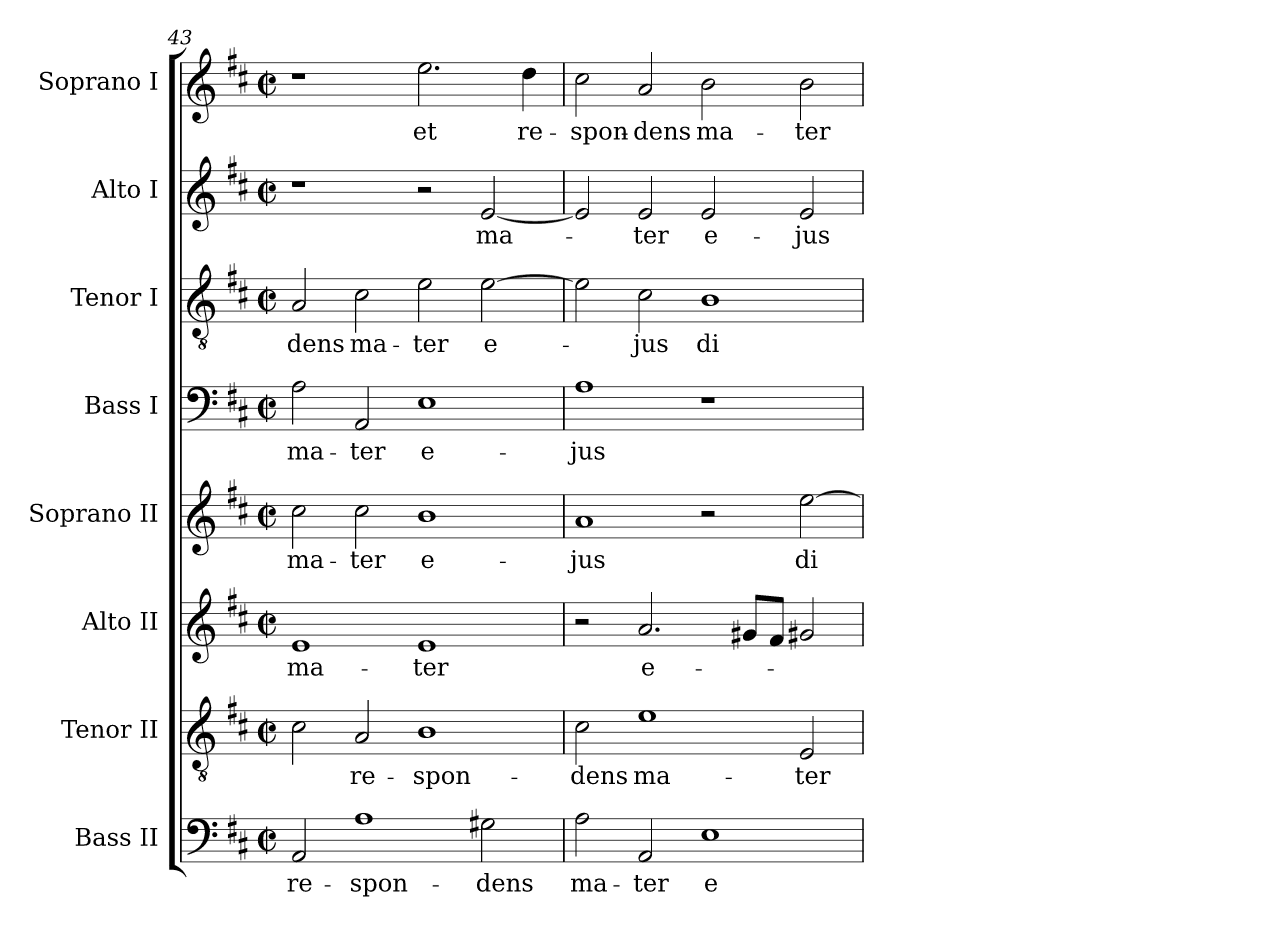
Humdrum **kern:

**kern	**text	**kern	**text	**kern	**text	**kern	**text	**kern	**text	**kern	**text	**kern	**text	**kern	**text
*part8	*part8	*part7	*part7	*part6	*part6	*part5	*part5	*part4	*part4	*part3	*part3	*part2	*part2	*part1	*part1
*staff8	*staff8	*staff7	*staff7	*staff6	*staff6	*staff5	*staff5	*staff4	*staff4	*staff3	*staff3	*staff2	*staff2	*staff1	*staff1
*I"Bass II	*	*I"Tenor II	*	*I"Alto II	*	*I"Soprano II	*	*I"Bass I	*	*I"Tenor I	*	*I"Alto I	*	*I"Soprano I	*
*I'B. II	*	*	*	*	*	*	*	*	*	*	*	*	*	*	*
*clefF4	*	*clefGv2	*	*clefG2	*	*clefG2	*	*clefF4	*	*clefGv2	*	*clefG2	*	*clefG2	*
*	*	*	*	*	*	*	*	*ITrd7c12	*	*	*	*ITrd7c12	*	*	*
*k[f#c#]	*	*k[f#c#]	*	*k[f#c#]	*	*k[f#c#]	*	*k[f#c#]	*	*k[f#c#]	*	*k[f#c#]	*	*k[f#c#]	*
*D:	*	*D:	*	*D:	*	*D:	*	*D:	*	*D:	*	*D:	*	*D:	*
*M2/2	*	*M2/2	*	*M2/2	*	*M2/2	*	*M2/2	*	*M2/2	*	*M2/2	*	*M2/2	*
*met(c|)	*	*met(c|)	*	*met(c|)	*	*met(c|)	*	*met(c|)	*	*met(c|)	*	*met(c|)	*	*met(c|)	*
=43	=43	=43	=43	=43	=43	=43	=43	=43	=43	=43	=43	=43	=43	=43	=43
!	!LO:LY:b:color=#000000	!	!	!	!	!	!	!	!	!	!	!	!	!	!
!	!	!	!	!	!LO:LY:b:color=#000000	!	!	!	!	!	!	!	!	!	!
!	!	!	!	!	!	!	!LO:LY:b:color=#000000	!	!	!	!	!	!	!	!
!	!	!	!	!	!	!	!	!	!LO:LY:b:color=#000000	!	!	!	!	!	!
!	!	!	!	!	!	!	!	!	!	!	!LO:LY:b:color=#000000	!	!	!	!
2AAi/	re-	2c#i\	.	1ei	ma-	2cc#i\	ma-	2AAi\	ma-	2Ai/	-dens	1r	.	1r	.
!	!LO:LY:b:color=#000000	!	!	!	!	!	!	!	!	!	!	!	!	!	!
!	!	!	!LO:LY:b:color=#000000	!	!	!	!	!	!	!	!	!	!	!	!
!	!	!	!	!	!	!	!LO:LY:b:color=#000000	!	!	!	!	!	!	!	!
!	!	!	!	!	!	!	!	!	!LO:LY:b:color=#000000	!	!	!	!	!	!
!	!	!	!	!	!	!	!	!	!	!	!LO:LY:b:color=#000000	!	!	!	!
1Ai	-spon-	2Ai/	re-	.	.	2cc#i\	-ter	2AAAi/	-ter	2c#i\	ma-	.	.	.	.
!	!	!	!LO:LY:b:color=#000000	!	!	!	!	!	!	!	!	!	!	!	!
!	!	!	!	!	!LO:LY:b:color=#000000	!	!	!	!	!	!	!	!	!	!
!	!	!	!	!	!	!	!LO:LY:b:color=#000000	!	!	!	!	!	!	!	!
!	!	!	!	!	!	!	!	!	!LO:LY:b:color=#000000	!	!	!	!	!	!
!	!	!	!	!	!	!	!	!	!	!	!LO:LY:b:color=#000000	!	!	!	!
!	!	!	!	!	!	!	!	!	!	!	!	!	!	!	!LO:LY:b:color=#000000
.	.	1Bi	-spon-	1ei	-ter	1bi	e-	1EEi	e-	2ei\	-ter	2r	.	2.eei\	et
!	!LO:LY:b:color=#000000	!	!	!	!	!	!	!	!	!	!	!	!	!	!
!	!	!	!	!	!	!	!	!	!	!	!LO:LY:b:color=#000000	!	!	!	!
!	!	!	!	!	!	!	!	!	!	!	!	!	!LO:LY:b:color=#000000	!	!
2G#Xi\	-dens	.	.	.	.	.	.	.	.	[>2ei\	e-	[<2Ei/	ma-	.	.
!	!	!	!	!	!	!	!	!	!	!	!	!	!	!	!LO:LY:b:color=#000000
.	.	.	.	.	.	.	.	.	.	.	.	.	.	4ddi\	re-
=44	=44	=44	=44	=44	=44	=44	=44	=44	=44	=44	=44	=44	=44	=44	=44
!	!LO:LY:b:color=#000000	!	!	!	!	!	!	!	!	!	!	!	!	!	!
!	!	!	!LO:LY:b:color=#000000	!	!	!	!	!	!	!	!	!	!	!	!
!	!	!	!	!	!	!	!LO:LY:b:color=#000000	!	!	!	!	!	!	!	!
!	!	!	!	!	!	!	!	!	!LO:LY:b:color=#000000	!	!	!	!	!	!
!	!	!	!	!	!	!	!	!	!	!	!	!	!	!	!LO:LY:b:color=#000000
2Ai\	ma-	2c#i\	-dens	2r	.	1ai	-jus	1AAi	-jus	2ei\]	.	2Ei/]	.	2cc#i\	-spon-
!	!LO:LY:b:color=#000000	!	!	!	!	!	!	!	!	!	!	!	!	!	!
!	!	!	!LO:LY:b:color=#000000	!	!	!	!	!	!	!	!	!	!	!	!
!	!	!	!	!	!LO:LY:b:color=#000000	!	!	!	!	!	!	!	!	!	!
!	!	!	!	!	!	!	!	!	!	!	!LO:LY:b:color=#000000	!	!	!	!
!	!	!	!	!	!	!	!	!	!	!	!	!	!LO:LY:b:color=#000000	!	!
!	!	!	!	!	!	!	!	!	!	!	!	!	!	!	!LO:LY:b:color=#000000
2AAi/	-ter	1ei	ma-	2.ai/	e-	.	.	.	.	2c#i\	-jus	2Ei/	-ter	2ai/	-dens
!	!LO:LY:b:color=#000000	!	!	!	!	!	!	!	!	!	!	!	!	!	!
!	!	!	!	!	!	!	!	!	!	!	!LO:LY:b:color=#000000	!	!	!	!
!	!	!	!	!	!	!	!	!	!	!	!	!	!LO:LY:b:color=#000000	!	!
!	!	!	!	!	!	!	!	!	!	!	!	!	!	!	!LO:LY:b:color=#000000
1Ei	e-	.	.	.	.	2r	.	1r	.	1Bi	di-	2Ei/	e-	2bi\	ma-
.	.	.	.	8g#Xi/L	.	.	.	.	.	.	.	.	.	.	.
.	.	.	.	8f#i/J	.	.	.	.	.	.	.	.	.	.	.
!	!	!	!LO:LY:b:color=#000000	!	!	!	!	!	!	!	!	!	!	!	!
!	!	!	!	!	!	!	!LO:LY:b:color=#000000	!	!	!	!	!	!	!	!
!	!	!	!	!	!	!	!	!	!	!	!	!	!LO:LY:b:color=#000000	!	!
!	!	!	!	!	!	!	!	!	!	!	!	!	!	!	!LO:LY:b:color=#000000
.	.	2Ei/	-ter	2g#Xi/	.	[>2eei\	di-	.	.	.	.	2Ei/	-jus	2bi\	-ter
=	=	=	=	=	=	=	=	=	=	=	=	=	=	=	=
*-	*-	*-	*-	*-	*-	*-	*-	*-	*-	*-	*-	*-	*-	*-	*-
